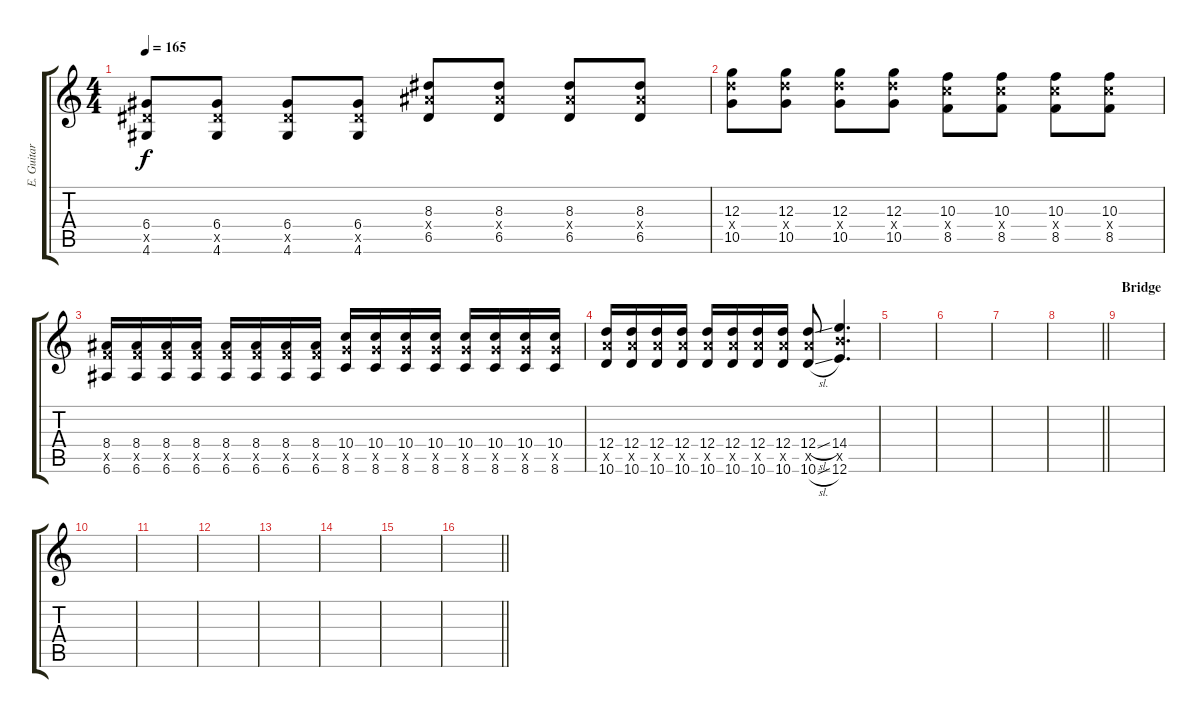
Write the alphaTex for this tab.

\track ("E. Guitar I" "E. Guitar ") {instrument distortionguitar}
\staff {score tabs}
\tuning (E4 B3 G3 D3 A2 E2) {hide}
\ts (4 4)
\tempo 165
\clef g2
\ks c
(6.4 6.5{x} 4.6).8{dy f} (6.4 6.5{x} 4.6).8 (6.4 6.5{x} 4.6).8 (6.4 6.5{x} 4.6).8 (8.3 8.4{x} 6.5).8 (8.3 8.4{x} 6.5).8 (8.3 8.4{x} 6.5).8 (8.3 8.4{x} 6.5).8 |
(12.3 12.4{x} 10.5).8 (12.3 12.4{x} 10.5).8 (12.3 12.4{x} 10.5).8 (12.3 12.4{x} 10.5).8 (10.3 10.4{x} 8.5).8 (10.3 10.4{x} 8.5).8 (10.3 10.4{x} 8.5).8 (10.3 10.4{x} 8.5).8 |
(8.4 8.5{x} 6.6).16 (8.4 8.5{x} 6.6).16 (8.4 8.5{x} 6.6).16 (8.4 8.5{x} 6.6).16 (8.4 8.5{x} 6.6).16 (8.4 8.5{x} 6.6).16 (8.4 8.5{x} 6.6).16 (8.4 8.5{x} 6.6).16 (10.4 10.5{x} 8.6).16 (10.4 10.5{x} 8.6).16 (10.4 10.5{x} 8.6).16 (10.4 10.5{x} 8.6).16 (10.4 10.5{x} 8.6).16 (10.4 10.5{x} 8.6).16 (10.4 10.5{x} 8.6).16 (10.4 10.5{x} 8.6).16 |
(12.4 12.5{x} 10.6).16 (12.4 12.5{x} 10.6).16 (12.4 12.5{x} 10.6).16 (12.4 12.5{x} 10.6).16 (12.4 12.5{x} 10.6).16 (12.4 12.5{x} 10.6).16 (12.4 12.5{x} 10.6).16 (12.4 12.5{x} 10.6).16 (12.4{sl} 12.5{x} 10.6{sl}).8 (14.4 14.5{x} 12.6).4{d} |
|
|
|
\barLineRight lightlight
|
\section ("" "Bridge")
|
|
|
|
|
|
|
\barLineRight lightlight
